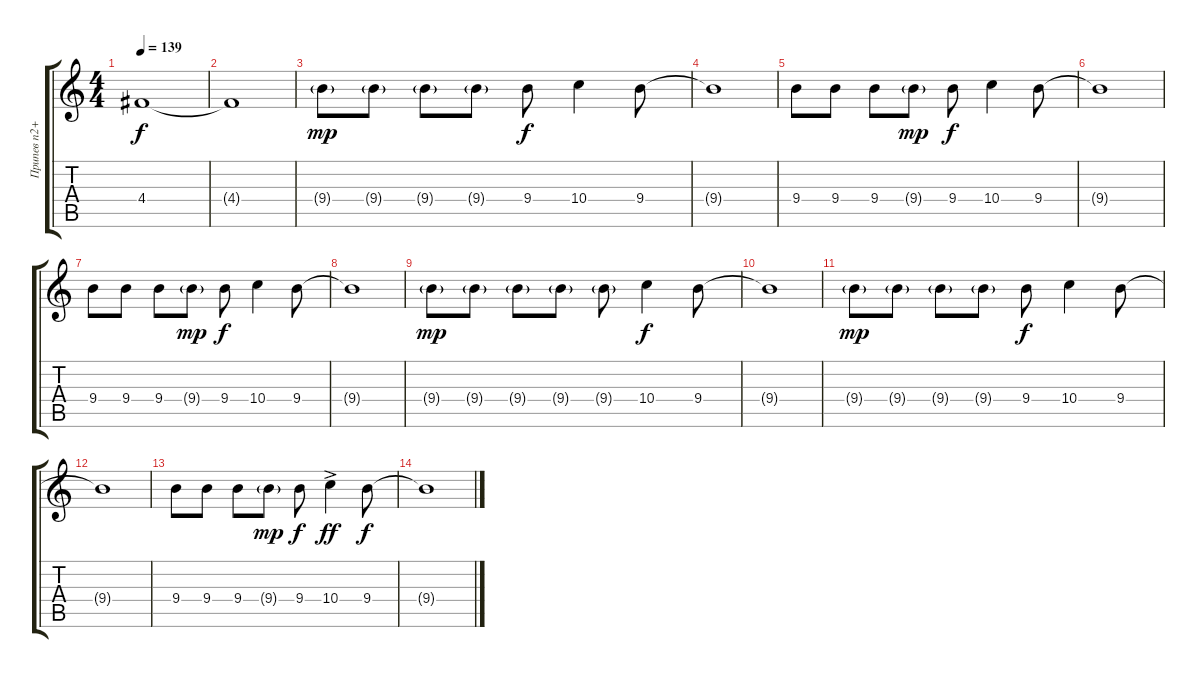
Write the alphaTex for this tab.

\track ("Припев п2+фон" "Припев п2+") {instrument electricguitarjazz}
\staff {score tabs}
\tuning (E4 B3 G3 D3 A2 E2) {hide}
\ts (4 4)
\tempo 139
\clef g2
\ks c
4.4{t}.1{dy f} |
4.4{t}.1 |
9.4{g}.8{dy mp} 9.4{g}.8 9.4{g}.8 9.4{g}.8 9.4.8{dy f} 10.4.4 9.4.8 |
9.4{t}.1 |
9.4.8 9.4.8 9.4.8 9.4{g}.8{dy mp} 9.4.8{dy f} 10.4.4 9.4.8 |
9.4{t}.1 |
9.4.8 9.4.8 9.4.8 9.4{g}.8{dy mp} 9.4.8{dy f} 10.4.4 9.4.8 |
9.4{t}.1 |
9.4{g}.8{dy mp} 9.4{g}.8 9.4{g}.8 9.4{g}.8 9.4{g}.8 10.4.4{dy f} 9.4.8 |
9.4{t}.1 |
9.4{g}.8{dy mp} 9.4{g}.8 9.4{g}.8 9.4{g}.8 9.4.8{dy f} 10.4.4 9.4.8 |
9.4{t}.1 |
9.4.8 9.4.8 9.4.8 9.4{g}.8{dy mp} 9.4.8{dy f} 10.4{ac}.4{dy ff} 9.4.8{dy f} |
9.4{t}.1
